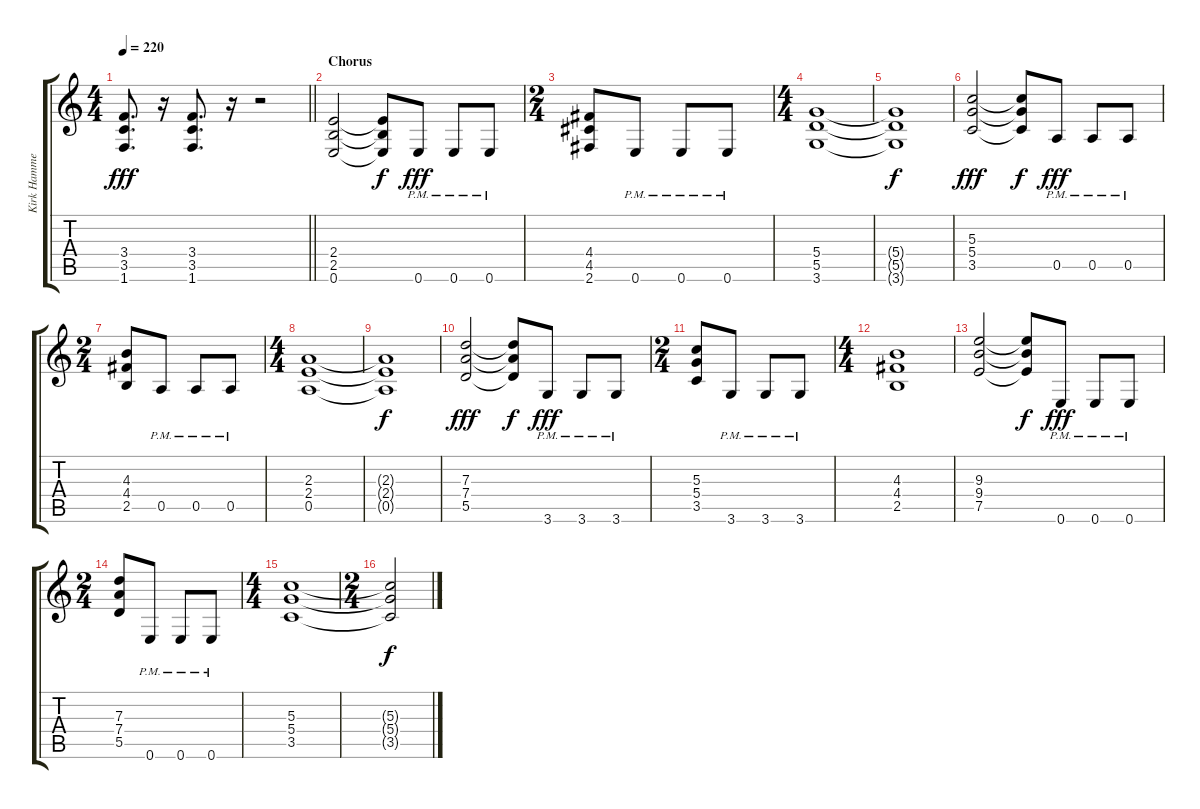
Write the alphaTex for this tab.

\track ("Kirk Hammet" "Kirk Hamme") {instrument distortionguitar}
\staff {score tabs}
\tuning (E4 B3 G3 D3 A2 E2) {hide}
\ts (4 4)
\tempo 220
\clef g2
\barLineRight lightlight
\ks c
(3.4 3.5 1.6).8{d dy fff} r.16 (3.4 3.5 1.6).8{d} r.16 r.2 |
\section ("" "Chorus")
(2.4 2.5 0.6).2 (2.4{t} 2.5{t} 0.6{t}).8{dy f} 0.6{pm}.8{dy fff} 0.6{pm}.8 0.6{pm}.8 |
\ts (2 4)
(4.4 4.5 2.6).8 0.6{pm}.8 0.6{pm}.8 0.6{pm}.8 |
\ts (4 4)
(5.4 5.5 3.6).1 |
(5.4{t} 5.5{t} 3.6{t}).1{dy f} |
(5.3 5.4 3.5).2{dy fff} (5.3{t} 5.4{t} 3.5{t}).8{dy f} 0.5{pm}.8{dy fff} 0.5{pm}.8 0.5{pm}.8 |
\ts (2 4)
(4.3 4.4 2.5).8 0.5{pm}.8 0.5{pm}.8 0.5{pm}.8 |
\ts (4 4)
(2.3 2.4 0.5).1 |
(2.3{t} 2.4{t} 0.5{t}).1{dy f} |
(7.3 7.4 5.5).2{dy fff} (7.3{t} 7.4{t} 5.5{t}).8{dy f} 3.6{pm}.8{dy fff} 3.6{pm}.8 3.6{pm}.8 |
\ts (2 4)
(5.3 5.4 3.5).8 3.6{pm}.8 3.6{pm}.8 3.6{pm}.8 |
\ts (4 4)
(4.3 4.4 2.5).1 |
(9.3 9.4 7.5).2 (9.3{t} 9.4{t} 7.5{t}).8{dy f} 0.6{pm}.8{dy fff} 0.6{pm}.8 0.6{pm}.8 |
\ts (2 4)
(7.3 7.4 5.5).8 0.6{pm}.8 0.6{pm}.8 0.6{pm}.8 |
\ts (4 4)
(5.3 5.4 3.5).1 |
\ts (2 4)
(5.3{t} 5.4{t} 3.5{t}).2{dy f}
